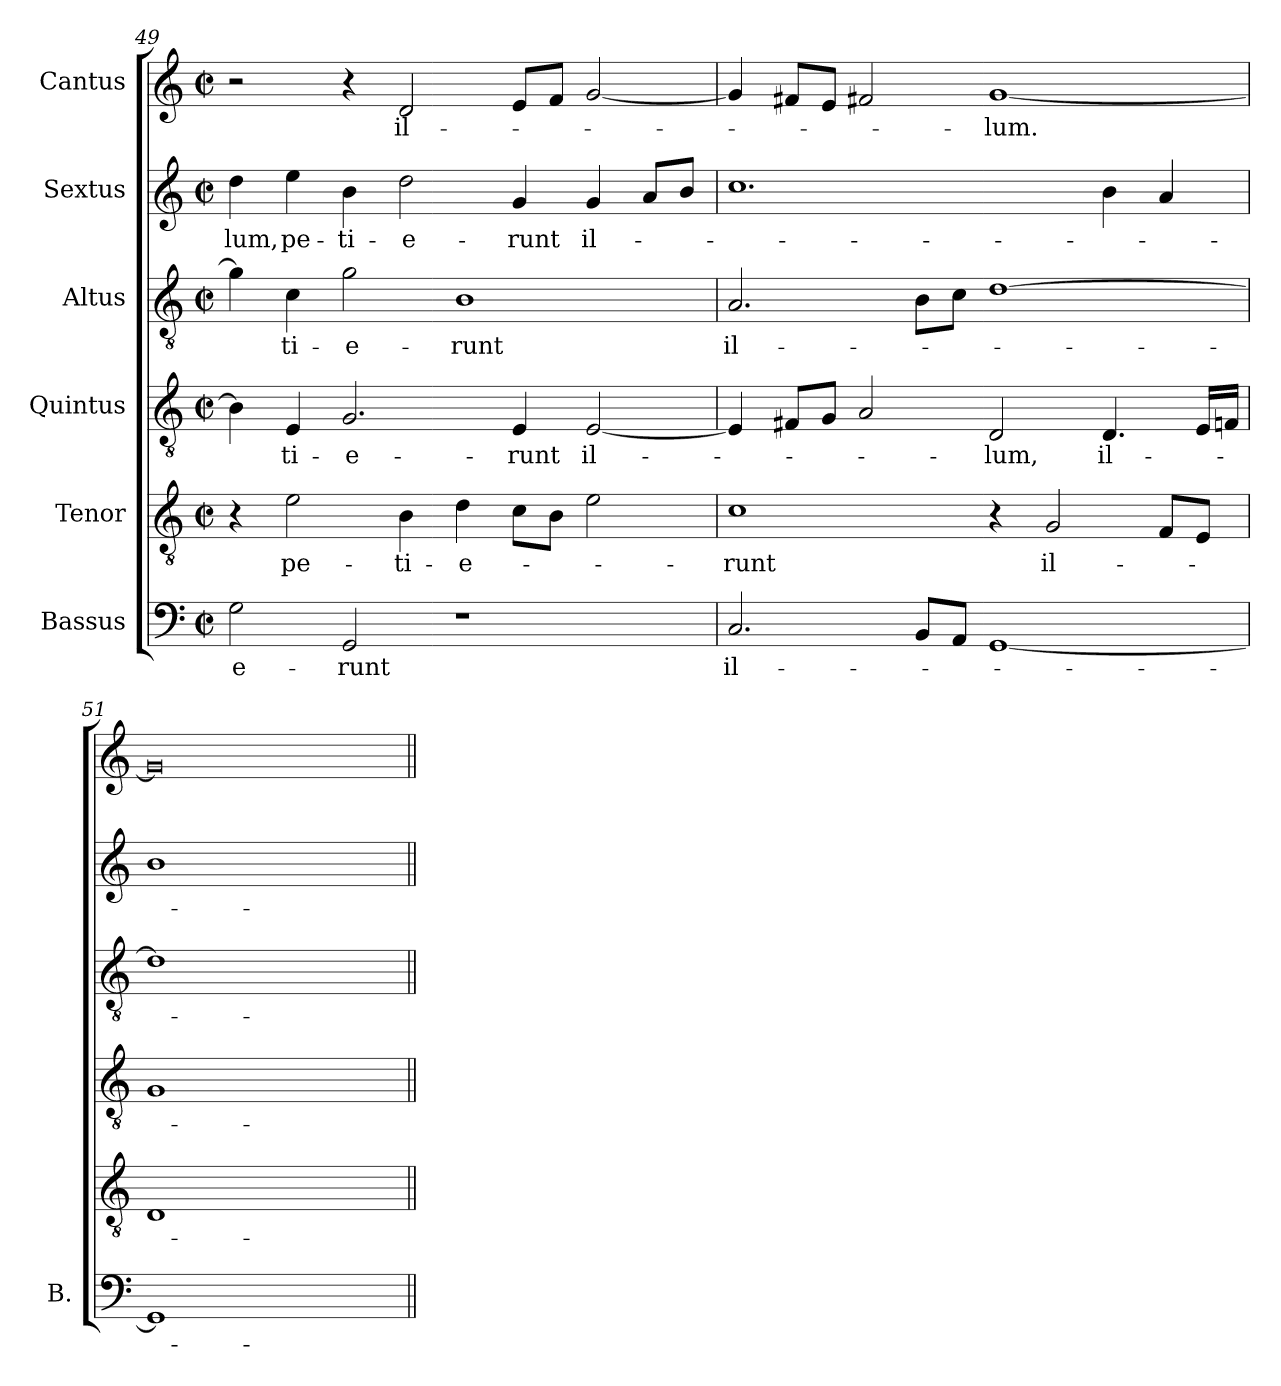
**kern	**text	**kern	**text	**kern	**text	**kern	**text	**kern	**text	**kern	**text
*part6	*part6	*part5	*part5	*part4	*part4	*part3	*part3	*part2	*part2	*part1	*part1
*staff6	*staff6	*staff5	*staff5	*staff4	*staff4	*staff3	*staff3	*staff2	*staff2	*staff1	*staff1
*I"Bassus	*	*I"Tenor	*	*I"Quintus	*	*I"Altus	*	*I"Sextus	*	*I"Cantus	*
*I'B.	*	*	*	*	*	*	*	*	*	*	*
*clefF4	*	*clefGv2	*	*clefGv2	*	*clefGv2	*	*clefG2	*	*clefG2	*
*k[]	*	*k[]	*	*k[]	*	*k[]	*	*k[]	*	*k[]	*
*C:	*	*C:	*	*C:	*	*C:	*	*C:	*	*C:	*
*M2/2	*	*M2/2	*	*M2/2	*	*M2/2	*	*M2/2	*	*M2/2	*
*met(c|)	*	*met(c|)	*	*met(c|)	*	*met(c|)	*	*met(c|)	*	*met(c|)	*
=49	=49	=49	=49	=49	=49	=49	=49	=49	=49	=49	=49
2G\	-e-	4r	.	4B\]	.	4g\]	.	4dd\	-lum,	2r	.
.	.	2e\	pe-	4E/	-ti-	4c\	-ti-	4ee\	pe-	.	.
2GG/	-runt	.	.	2.G/	-e-	2g\	-e-	4b\	-ti-	4r	.
.	.	4B\	-ti-	.	.	.	.	2dd\	-e-	2d/	il-
1r	.	4d\	-e-	.	.	1B\	-runt	.	.	.	.
.	.	8c\L	.	4E/	-runt	.	.	4g/	-runt	8e/L	.
.	.	8B\J	.	.	.	.	.	.	.	8f/J	.
.	.	2e\	.	[2E/	il-	.	.	4g/	il-	[2g/	.
.	.	.	.	.	.	.	.	8a/L	.	.	.
.	.	.	.	.	.	.	.	8b/J	.	.	.
=50	=50	=50	=50	=50	=50	=50	=50	=50	=50	=50	=50
2.C/	il-	1c\	-runt	4E/]	.	2.A/	il-	1.cc\	.	4g/]	.
.	.	.	.	8F#X/L	.	.	.	.	.	8f#X/L	.
.	.	.	.	8G/J	.	.	.	.	.	8e/J	.
.	.	.	.	2A/	.	.	.	.	.	2f#X/	.
8BB/L	.	.	.	.	.	8B\L	.	.	.	.	.
8AA/J	.	.	.	.	.	8c\J	.	.	.	.	.
[1GG/	.	4r	.	2D/	-lum,	[1d\	.	.	.	[1g/	-lum.
.	.	2G/	il-	.	.	.	.	.	.	.	.
.	.	.	.	4.D/	il-	.	.	4b\	.	.	.
.	.	8F/L	.	.	.	.	.	4a/	.	.	.
.	.	8E/J	.	16E/LL	.	.	.	.	.	.	.
.	.	.	.	16F/JJ	.	.	.	.	.	.	.
=51	=51	=51	=51	=51	=51	=51	=51	=51	=51	=51	=51
1GG/]	.	1D/	.	1G/	.	1d\]	.	1b\	.	0g/]	.
1C/yy	-lum.	1C/yy	-lum.	1G/yy	-lum.	1e\yy	-lum.	1cc\yy	-lum.	.	.
=||	=||	=||	=||	=||	=||	=||	=||	=||	=||	=||	=||
*-	*-	*-	*-	*-	*-	*-	*-	*-	*-	*-	*-
